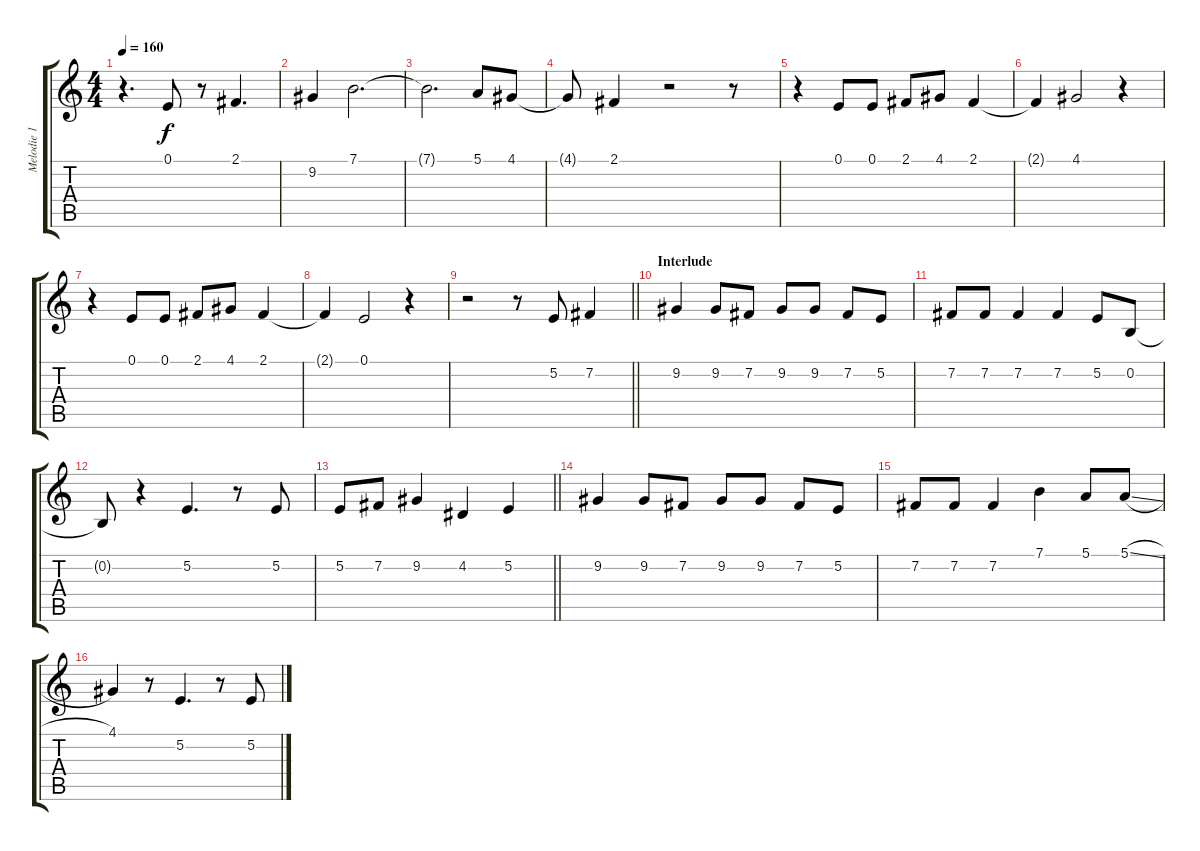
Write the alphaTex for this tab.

\track ("Melodie 1" "Melodie 1") {instrument flute}
\staff {score tabs}
\tuning (E4 B3 G3 D3 A2 E2) {hide}
\ts (4 4)
\tempo 160
\clef g2
\ks c
r.4{d dy f} 0.1.8 r.8 2.1.4{d} |
9.2.4 7.1.2{d} |
7.1{t}.2{d} 5.1.8 4.1.8 |
4.1{t}.8 2.1.4 r.2 r.8 |
r.4 0.1.8 0.1.8 2.1.8 4.1.8 2.1.4 |
2.1{t}.4 4.1.2 r.4 |
r.4 0.1.8 0.1.8 2.1.8 4.1.8 2.1.4 |
2.1{t}.4 0.1.2 r.4 |
\barLineRight lightlight
r.2 r.8 5.2.8 7.2.4 |
\section ("" "Interlude")
9.2.4 9.2.8 7.2.8 9.2.8 9.2.8 7.2.8 5.2.8 |
7.2.8 7.2.8 7.2.4 7.2.4 5.2.8 0.2.8 |
0.2{t}.8 r.4 5.2.4{d} r.8 5.2.8 |
\barLineRight lightlight
5.2.8 7.2.8 9.2.4 4.2.4 5.2.4 |
\section ("" "")
9.2.4 9.2.8 7.2.8 9.2.8 9.2.8 7.2.8 5.2.8 |
7.2.8 7.2.8 7.2.4 7.1.4 5.1.8 5.1{sl}.8 |
4.1.4 r.8 5.2.4{d} r.8 5.2.8
